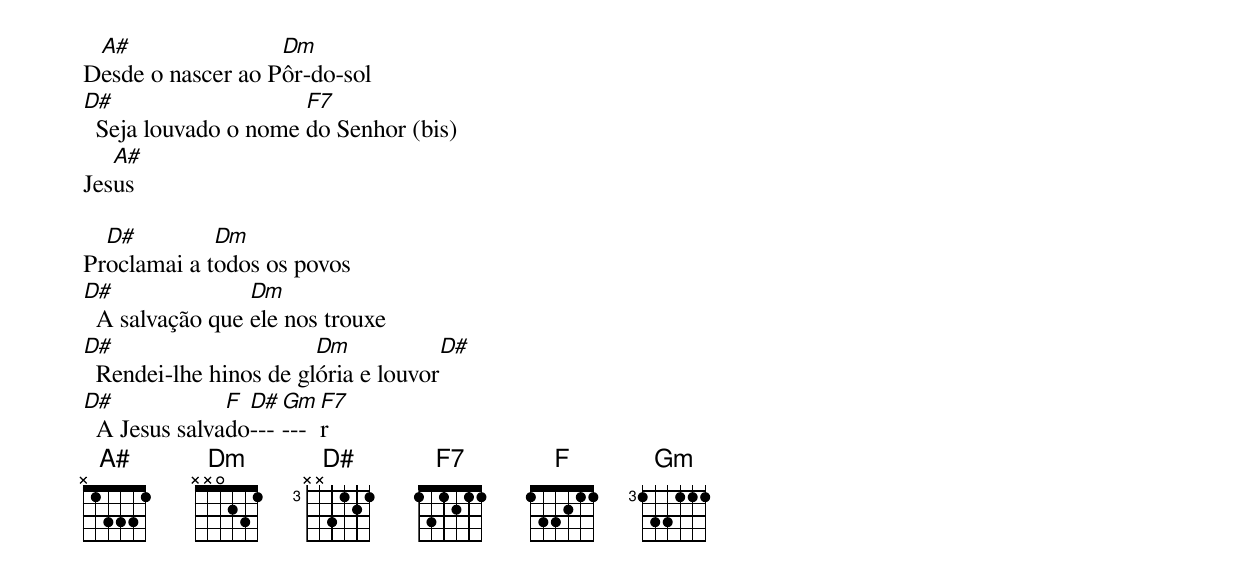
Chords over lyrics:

 A#                Dm
Desde o nascer ao Pôr-do-sol
D#                    F7
  Seja louvado o nome do Senhor (bis)
   A#
Jesus

  D#         Dm
Proclamai a todos os povos
D#               Dm
  A salvação que ele nos trouxe
D#                      Dm            D#
  Rendei-lhe hinos de glória e louvor
D#             F D# Gm F7
  A Jesus salvado------r
